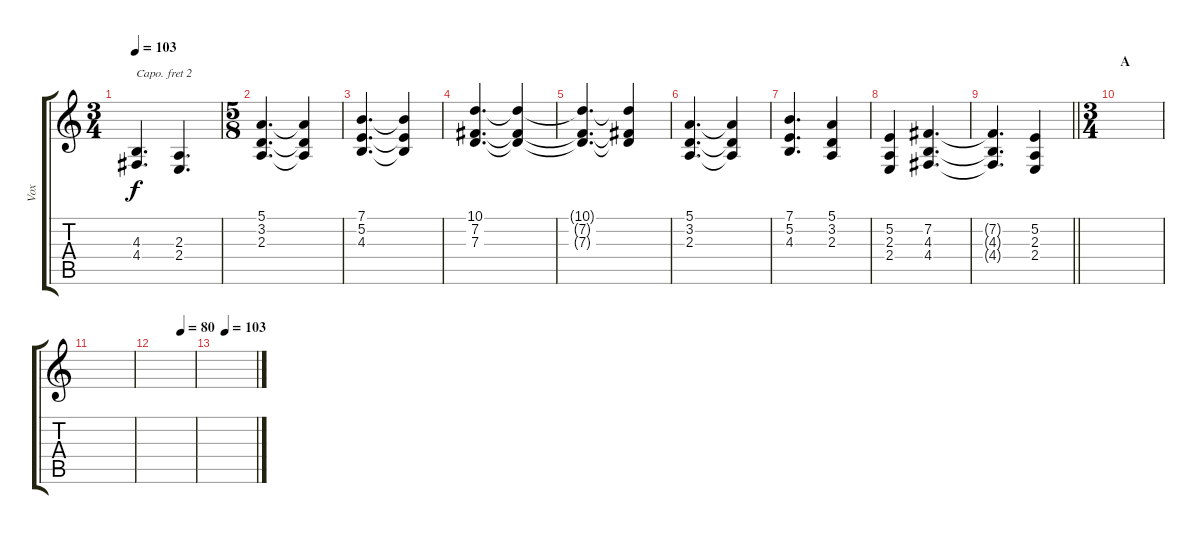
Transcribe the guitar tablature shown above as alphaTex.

\track ("Vox" "Vox") {instrument lead2sawtooth}
\staff {score tabs}
\capo 2
\tuning (D4 A3 F3 C3 G2 C2) {hide}
\ts (3 4)
\tempo 103
\clef g2
\ks c
(4.3{t} 4.4{t}).4{d dy f} (2.3 2.4).4{d} |
\ts (5 8)
(5.1 3.2 2.3).4{d} (5.1{t} 3.2{t} 2.3{t}).4 |
(7.1 5.2 4.3).4{d} (7.1{t} 5.2{t} 4.3{t}).4 |
(10.1 7.2 7.3).4{d} (10.1{t} 7.2{t} 7.3{t}).4 |
(10.1{t} 7.2{t} 7.3{t}).4{d} (10.1{t} 7.2{t} 7.3{t}).4 |
(5.1 3.2 2.3).4{d} (5.1{t} 3.2{t} 2.3{t}).4 |
(7.1 5.2 4.3).4{d} (5.1 3.2 2.3).4 |
(5.2 2.3 2.4).4 (7.2 4.3 4.4).4{d} |
\barLineRight lightlight
(7.2{t} 4.3{t} 4.4{t}).4{d} (5.2 2.3 2.4).4 |
\ts (3 4)
\section ("" "A")
|
|
\tempo (80 0.6666666666666666)
|
\tempo (103 0.25)
